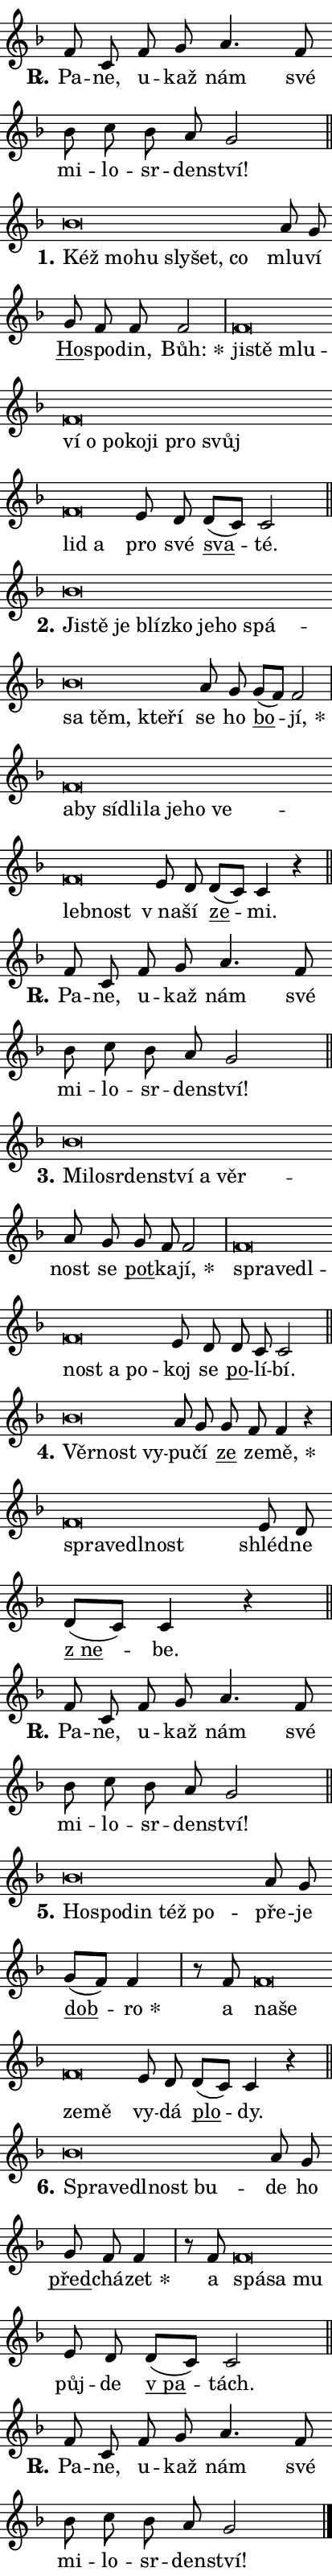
\version "2.22.1"
\header { tagline = "" }
\paper {
  indent = 0\cm
  top-margin = 0\cm
  right-margin = 0\cm
  bottom-margin = 0\cm
  left-margin = 0\cm
  paper-width = 7\cm
  page-breaking = #ly:one-page-breaking
  system-system-spacing.basic-distance = #11
  score-system-spacing.basic-distance = #11
  ragged-last = ##f
}


%% Author: Thomas Morley
%% https://lists.gnu.org/archive/html/lilypond-user/2020-05/msg00002.html
#(define (line-position grob)
"Returns position of @var[grob} in current system:
   @code{'start}, if at first time-step
   @code{'end}, if at last time-step
   @code{'middle} otherwise
"
  (let* ((col (ly:item-get-column grob))
         (ln (ly:grob-object col 'left-neighbor))
         (rn (ly:grob-object col 'right-neighbor))
         (col-to-check-left (if (ly:grob? ln) ln col))
         (col-to-check-right (if (ly:grob? rn) rn col))
         (break-dir-left
           (and
             (ly:grob-property col-to-check-left 'non-musical #f)
             (ly:item-break-dir col-to-check-left)))
         (break-dir-right
           (and
             (ly:grob-property col-to-check-right 'non-musical #f)
             (ly:item-break-dir col-to-check-right))))
        (cond ((eqv? 1 break-dir-left) 'start)
              ((eqv? -1 break-dir-right) 'end)
              (else 'middle))))

#(define (tranparent-at-line-position vctor)
  (lambda (grob)
  "Relying on @code{line-position} select the relevant enry from @var{vctor}.
Used to determine transparency,"
    (case (line-position grob)
      ((end) (not (vector-ref vctor 0)))
      ((middle) (not (vector-ref vctor 1)))
      ((start) (not (vector-ref vctor 2))))))

noteHeadBreakVisibility =
#(define-music-function (break-visibility)(vector?)
"Makes @code{NoteHead}s transparent relying on @var{break-visibility}"
#{
  \override NoteHead.transparent =
    #(tranparent-at-line-position break-visibility)
#})

#(define delete-ledgers-for-transparent-note-heads
  (lambda (grob)
    "Reads whether a @code{NoteHead} is transparent.
If so this @code{NoteHead} is removed from @code{'note-heads} from
@var{grob}, which is supposed to be @code{LedgerLineSpanner}.
As a result ledgers are not printed for this @code{NoteHead}"
    (let* ((nhds-array (ly:grob-object grob 'note-heads))
           (nhds-list
             (if (ly:grob-array? nhds-array)
                 (ly:grob-array->list nhds-array)
                 '()))
           ;; Relies on the transparent-property being done before
           ;; Staff.LedgerLineSpanner.after-line-breaking is executed.
           ;; This is fragile ...
           (to-keep
             (remove
               (lambda (nhd)
                 (ly:grob-property nhd 'transparent #f))
               nhds-list)))
      ;; TODO find a better method to iterate over grob-arrays, similiar
      ;; to filter/remove etc for lists
      ;; For now rebuilt from scratch
      (set! (ly:grob-object grob 'note-heads)  '())
      (for-each
        (lambda (nhd)
          (ly:pointer-group-interface::add-grob grob 'note-heads nhd))
        to-keep))))

hideNotes = {
  \noteHeadBreakVisibility #begin-of-line-visible
}
unHideNotes = {
  \noteHeadBreakVisibility #all-visible
}

% work-around for resetting accidentals
% https://lilypond.org/doc/v2.23/Documentation/notation/displaying-rhythms#unmetered-music
cadenzaMeasure = {
  \cadenzaOff
  \partial 1024 s1024
  \cadenzaOn
}

#(define-markup-command (accent layout props text) (markup?)
  "Underline accented syllable"
  (interpret-markup layout props
    #{\markup \override #'(offset . 4.3) \underline { #text }#}))

responsum = \markup \concat {
  "R" \hspace #-1.05 \path #0.1 #'((moveto 0 0.07) (lineto 0.9 0.8)) \hspace #0.05 "."
}

\layout {
    \context {
        \Staff
        \remove "Time_signature_engraver"
        \override LedgerLineSpanner.after-line-breaking = #delete-ledgers-for-transparent-note-heads
    }
    \context {
        \Voice {
            \override NoteHead.output-attributes = #'((class . "notehead"))
            \override Hairpin.height = #0.55
        }
    }
    \context {
        \Lyrics {
            \override StanzaNumber.output-attributes = #'((class . "stanzanumber"))
            \override LyricSpace.minimum-distance = #0.9
            \override LyricText.font-name = #"TeX Gyre Schola"
            \override LyricText.font-size = 1
            \override StanzaNumber.font-name = #"TeX Gyre Schola Bold"
            \override StanzaNumber.font-size = 1
        }
    }
}

% magnetic-lyrics.ily
%
%   written by
%     Jean Abou Samra <jean@abou-samra.fr>
%     Werner Lemberg <wl@gnu.org>
%
%   adapted by
%     Jiri Hon <jiri.hon@gmail.com>
%
% Version 2022-Apr-15

% https://www.mail-archive.com/lilypond-user@gnu.org/msg149350.html

#(define (Left_hyphen_pointer_engraver context)
   "Collect syllable-hyphen-syllable occurrences in lyrics and store
them in properties.  This engraver only looks to the left.  For
example, if the lyrics input is @code{foo -- bar}, it does the
following.

@itemize @bullet
@item
Set the @code{text} property of the @code{LyricHyphen} grob between
@q{foo} and @q{bar} to @code{foo}.

@item
Set the @code{left-hyphen} property of the @code{LyricText} grob with
text @q{foo} to the @code{LyricHyphen} grob between @q{foo} and
@q{bar}.
@end itemize

Use this auxiliary engraver in combination with the
@code{lyric-@/text::@/apply-@/magnetic-@/offset!} hook."
   (let ((hyphen #f)
         (text #f))
     (make-engraver
      (acknowledgers
       ((lyric-syllable-interface engraver grob source-engraver)
        (set! text grob)))
      (end-acknowledgers
       ((lyric-hyphen-interface engraver grob source-engraver)
        ;(when (not (grob::has-interface grob 'lyric-space-interface))
          (set! hyphen grob)));)
      ((stop-translation-timestep engraver)
       (when (and text hyphen)
         (ly:grob-set-object! text 'left-hyphen hyphen))
       (set! text #f)
       (set! hyphen #f)))))

#(define (lyric-text::apply-magnetic-offset! grob)
   "If the space between two syllables is less than the value in
property @code{LyricText@/.details@/.squash-threshold}, move the right
syllable to the left so that it gets concatenated with the left
syllable.

Use this function as a hook for
@code{LyricText@/.after-@/line-@/breaking} if the
@code{Left_@/hyphen_@/pointer_@/engraver} is active."
   (let ((hyphen (ly:grob-object grob 'left-hyphen #f)))
     (when hyphen
       (let ((left-text (ly:spanner-bound hyphen LEFT)))
         (when (grob::has-interface left-text 'lyric-syllable-interface)
           (let* ((common (ly:grob-common-refpoint grob left-text X))
                  (this-x-ext (ly:grob-extent grob common X))
                  (left-x-ext
                   (begin
                     ;; Trigger magnetism for left-text.
                     (ly:grob-property left-text 'after-line-breaking)
                     (ly:grob-extent left-text common X)))
                  ;; `delta` is the gap width between two syllables.
                  (delta (- (interval-start this-x-ext)
                            (interval-end left-x-ext)))
                  (details (ly:grob-property grob 'details))
                  (threshold (assoc-get 'squash-threshold details 0.2)))
             (when (< delta threshold)
               (let* (;; We have to manipulate the input text so that
                      ;; ligatures crossing syllable boundaries are not
                      ;; disabled.  For languages based on the Latin
                      ;; script this is essentially a beautification.
                      ;; However, for non-Western scripts it can be a
                      ;; necessity.
                      (lt (ly:grob-property left-text 'text))
                      (rt (ly:grob-property grob 'text))
                      (is-space (grob::has-interface hyphen 'lyric-space-interface))
                      (space (if is-space " " ""))
                      (space-markup (grob-interpret-markup grob " "))
                      (space-size (interval-length (ly:stencil-extent space-markup X)))
                      (extra-delta (if is-space space-size 0))
                      ;; Append new syllable.
                      (ltrt-space (if (and (string? lt) (string? rt))
                                (string-append lt space rt)
                                (make-concat-markup (list lt space rt))))
                      ;; Right-align `ltrt` to the right side.
                      (ltrt-space-markup (grob-interpret-markup
                               grob
                               (make-translate-markup
                                (cons (interval-length this-x-ext) 0)
                                (make-right-align-markup ltrt-space)))))
                 (begin
                   ;; Don't print `left-text`.
                   (ly:grob-set-property! left-text 'stencil #f)
                   ;; Set text and stencil (which holds all collected
                   ;; syllables so far) and shift it to the left.
                   (ly:grob-set-property! grob 'text ltrt-space)
                   (ly:grob-set-property! grob 'stencil ltrt-space-markup)
                   (ly:grob-translate-axis! grob (- (- delta extra-delta)) X))))))))))


#(define (lyric-hyphen::displace-bounds-first grob)
   ;; Make very sure this callback isn't triggered too early.
   (let ((left (ly:spanner-bound grob LEFT))
         (right (ly:spanner-bound grob RIGHT)))
     (ly:grob-property left 'after-line-breaking)
     (ly:grob-property right 'after-line-breaking)
     (ly:lyric-hyphen::print grob)))

squashThreshold = #0.4

\layout {
  \context {
    \Lyrics
    \consists #Left_hyphen_pointer_engraver
    \override LyricText.after-line-breaking =
      #lyric-text::apply-magnetic-offset!
    \override LyricHyphen.stencil = #lyric-hyphen::displace-bounds-first
    \override LyricText.details.squash-threshold = \squashThreshold
    \override LyricHyphen.minimum-distance = 0
    \override LyricHyphen.minimum-length = \squashThreshold
  }
}

squash = \override LyricText.details.squash-threshold = 9999
unSquash = \override LyricText.details.squash-threshold = \squashThreshold

left = \override LyricText.self-alignment-X = #LEFT
unLeft = \revert LyricText.self-alignment-X

starOffset = #(lambda (grob) 
                (let ((x_offset (ly:self-alignment-interface::aligned-on-x-parent grob)))
                  (if (= x_offset 0) 0 (+ x_offset 1.2))))

star = #(define-music-function (syllable)(string?)
"Append star separator at the end of a syllable"
#{
  \once \override LyricText.X-offset = #starOffset
  \lyricmode { \markup {
    #syllable
    \override #'((font-name . "TeX Gyre Schola Bold")) \hspace #0.2 \lower #0.65 \larger "*"
  } }
#})

starAccent = #(define-music-function (syllable)(string?)
"Append star separator at the end of a syllable and make accent"
#{
  \once \override LyricText.X-offset = #starOffset
  \lyricmode { \markup {
    \accent #syllable
    \override #'((font-name . "TeX Gyre Schola Bold")) \hspace #0.2 \lower #0.65 \larger "*"
  } }
#})

breath = #(define-music-function (syllable)(string?)
"Append breathing indicator at the end of a syllable"
#{
  \lyricmode { \markup { #syllable "+" } }
#})

optionalBreath = #(define-music-function (syllable)(string?)
"Append optional breathing indicator at the end of a syllable"
#{
  \lyricmode { \markup { #syllable "(+)" } }
#})


\score {
    <<
        \new Voice = "melody" { \cadenzaOn \key f \major \relative { f'8 c f g a4. f8 \bar "" bes c bes a g2 \cadenzaMeasure \bar "||" \break }
\relative { bes'\breve*1/16 \hideNotes \breve*1/16 \bar "" \breve*1/16 \bar "" \breve*1/16 \bar "" \breve*1/16 \breve*1/16 \bar "" \unHideNotes a8 g \bar "" g f f f2 \cadenzaMeasure \bar "|" f\breve*1/16 \hideNotes \breve*1/16 \bar "" \breve*1/16 \bar "" \breve*1/16 \bar "" \breve*1/16 \bar "" \breve*1/16 \bar "" \breve*1/16 \bar "" \breve*1/16 \bar "" \breve*1/16 \bar "" \breve*1/16 \bar "" \breve*1/16 \breve*1/16 \bar "" \unHideNotes e8 d \bar "" d[( c)] c2 \cadenzaMeasure \bar "||" \break }
\relative { bes'\breve*1/16 \hideNotes \breve*1/16 \bar "" \breve*1/16 \bar "" \breve*1/16 \bar "" \breve*1/16 \bar "" \breve*1/16 \bar "" \breve*1/16 \bar "" \breve*1/16 \bar "" \breve*1/16 \bar "" \breve*1/16 \bar "" \breve*1/16 \breve*1/16 \bar "" \unHideNotes a8 g \bar "" g[( f)] f2 \cadenzaMeasure \bar "|" f\breve*1/16 \hideNotes \breve*1/16 \bar "" \breve*1/16 \bar "" \breve*1/16 \bar "" \breve*1/16 \bar "" \breve*1/16 \bar "" \breve*1/16 \bar "" \breve*1/16 \bar "" \breve*1/16 \breve*1/16 \bar "" \unHideNotes e8 d \bar "" d[( c)] c4 r \cadenzaMeasure \bar "||" \break }
\relative { f'8 c f g a4. f8 \bar "" bes c bes a g2 \cadenzaMeasure \bar "||" \break }
\relative { bes'\breve*1/16 \hideNotes \breve*1/16 \bar "" \breve*1/16 \bar "" \breve*1/16 \bar "" \breve*1/16 \bar "" \breve*1/16 \breve*1/16 \bar "" \unHideNotes a8 g \bar "" g f f2 \cadenzaMeasure \bar "|" f\breve*1/16 \hideNotes \breve*1/16 \bar "" \breve*1/16 \bar "" \breve*1/16 \bar "" \breve*1/16 \breve*1/16 \bar "" \unHideNotes e8 d \bar "" d c c2 \cadenzaMeasure \bar "||" \break }
\relative { bes'\breve*1/16 \hideNotes \breve*1/16 \breve*1/16 \bar "" \unHideNotes a8 g \bar "" g f f4 r \cadenzaMeasure \bar "|" f\breve*1/16 \hideNotes \breve*1/16 \bar "" \breve*1/16 \breve*1/16 \bar "" \unHideNotes e8 d \bar "" d[( c)] c4 r \cadenzaMeasure \bar "||" \break }
\relative { f'8 c f g a4. f8 \bar "" bes c bes a g2 \cadenzaMeasure \bar "||" \break }
\relative { bes'\breve*1/16 \hideNotes \breve*1/16 \bar "" \breve*1/16 \bar "" \breve*1/16 \breve*1/16 \bar "" \unHideNotes a8 g \bar "" g[( f)] f4 \cadenzaMeasure \bar "|" r8 f f\breve*1/16 \hideNotes \breve*1/16 \bar "" \breve*1/16 \breve*1/16 \bar "" \unHideNotes e8 d \bar "" d[( c)] c4 r \cadenzaMeasure \bar "||" \break }
\relative { bes'\breve*1/16 \hideNotes \breve*1/16 \bar "" \breve*1/16 \bar "" \breve*1/16 \breve*1/16 \bar "" \unHideNotes a8 g \bar "" g f f4 \cadenzaMeasure \bar "|" r8 f f\breve*1/16 \hideNotes \breve*1/16 \breve*1/16 \bar "" \unHideNotes e8 d \bar "" d[( c)] c2 \cadenzaMeasure \bar "||" \break }
\relative { f'8 c f g a4. f8 \bar "" bes c bes a g2 \cadenzaMeasure \bar "||" \break } \bar "|." }
        \new Lyrics \lyricsto "melody" { \lyricmode { \set stanza = \responsum
Pa -- ne, u -- kaž nám své mi -- lo -- sr -- den -- ství!
\set stanza = "1."
\left Kéž \squash mo -- hu sly -- šet, co \unLeft \unSquash mlu -- ví \markup \accent Ho -- spo -- din, \star Bůh: \left ji -- \squash stě mlu -- ví o po -- ko -- ji pro svůj lid a \unLeft \unSquash pro své \markup \accent sva -- té.
\set stanza = "2."
\left Ji -- \squash stě je blíz -- ko je -- ho spá -- sa těm, kte -- ří \unLeft \unSquash se ho \markup \accent bo -- \star jí, \left a -- \squash by sí -- dli -- la je -- ho ve -- leb -- nost \unLeft \unSquash "v na" -- ší \markup \accent ze -- mi.
\set stanza = \responsum
Pa -- ne, u -- kaž nám své mi -- lo -- sr -- den -- ství!
\set stanza = "3."
\left Mi -- \squash lo -- sr -- den -- ství a věr -- \unLeft \unSquash nost se \markup \accent pot -- ka -- \star jí, \left spra -- \squash ve -- dl -- nost a po -- \unLeft \unSquash koj se \markup \accent po -- lí -- bí.
\set stanza = "4."
\left Věr -- \squash nost vy -- \unLeft \unSquash pu -- čí \markup \accent ze ze -- \star mě, \left spra -- \squash ve -- dl -- nost \unLeft \unSquash shléd -- ne \markup \accent "z ne" -- be.
\set stanza = \responsum
Pa -- ne, u -- kaž nám své mi -- lo -- sr -- den -- ství!
\set stanza = "5."
\left Ho -- \squash spo -- din též po -- \unLeft \unSquash pře -- je \markup \accent dob -- \star ro a \left na -- \squash še ze -- mě \unLeft \unSquash vy -- dá \markup \accent plo -- dy.
\set stanza = "6."
\left Spra -- \squash ve -- dl -- nost bu -- \unLeft \unSquash de ho \markup \accent před -- chá -- \star zet a \left spá -- \squash sa mu \unLeft \unSquash půj -- de \markup \accent "v pa" -- tách.
\set stanza = \responsum
Pa -- ne, u -- kaž nám své mi -- lo -- sr -- den -- ství! } }
    >>
    \layout {}
}
